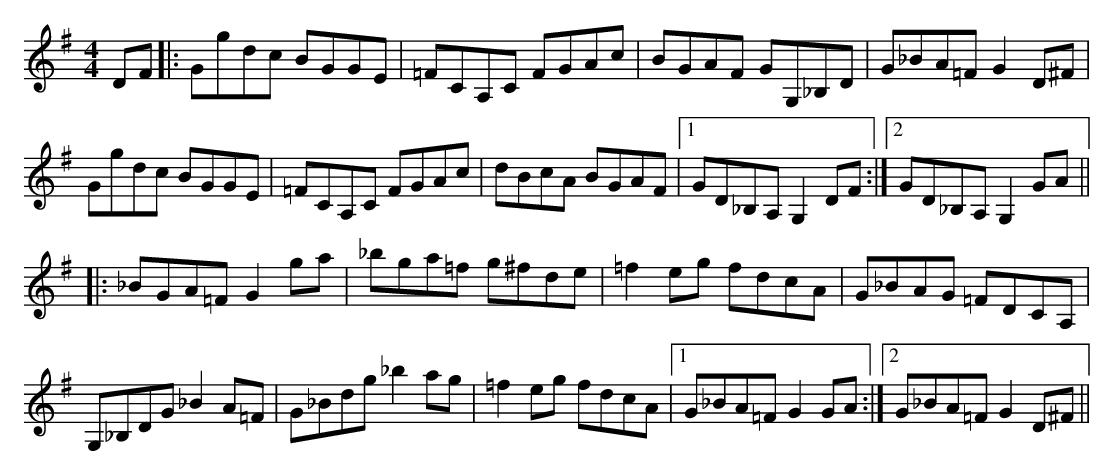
X:1
M:4/4
K:G
DF|:Ggdc BGGE|=FCA,C FGAc|BGAF GG,_B,D|G_BA=F G2 D^F|
Ggdc BGGE|=FCA,C FGAc|dBcA BGAF|1 GD_B,A, G,2 DF:|2 GD_B,A, G,2 GA||
|:_BGA=F G2 ga|_bga=f g^fde|=f2 eg fdcA|G_BAG =FDCA,|
G,_B,DG _B2 A=F|G_Bdg _b2 ag|=f2 eg fdcA|1 G_BA=F G2 GA:|2 G_BA=F G2 D^F||
